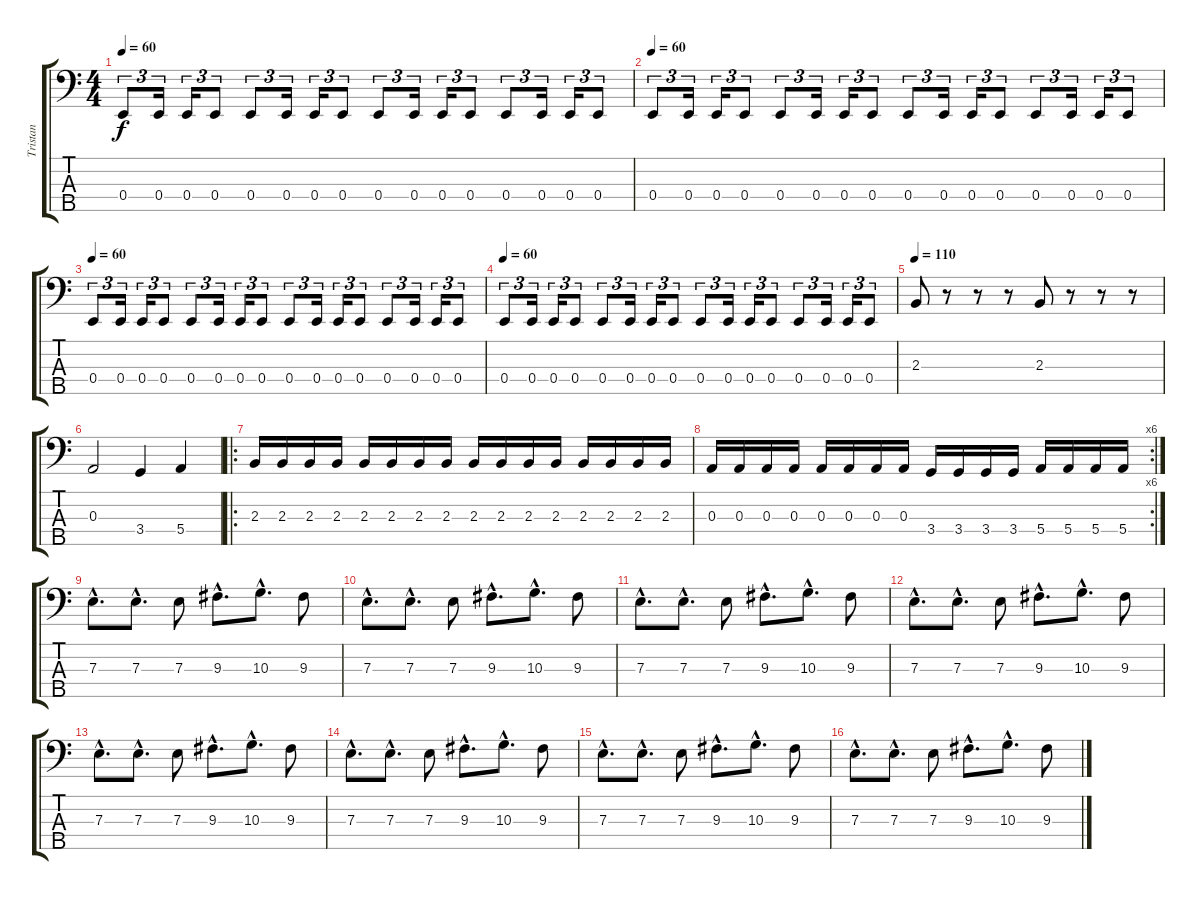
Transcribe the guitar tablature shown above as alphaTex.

\track ("Tristan" "Tristan") {instrument electricbassfinger}
\staff {score tabs}
\tuning (G2 D2 A1 E1 B0) {hide}
\ts (4 4)
\tempo 60
\clef f4
\ks c
0.4.8{tu (3 2) dy f} 0.4.16{tu (3 2)} 0.4.16{tu (3 2)} 0.4.8{tu (3 2)} 0.4.8{tu (3 2)} 0.4.16{tu (3 2)} 0.4.16{tu (3 2)} 0.4.8{tu (3 2)} 0.4.8{tu (3 2)} 0.4.16{tu (3 2)} 0.4.16{tu (3 2)} 0.4.8{tu (3 2)} 0.4.8{tu (3 2)} 0.4.16{tu (3 2)} 0.4.16{tu (3 2)} 0.4.8{tu (3 2)} |
\tempo 60
0.4.8{tu (3 2)} 0.4.16{tu (3 2)} 0.4.16{tu (3 2)} 0.4.8{tu (3 2)} 0.4.8{tu (3 2)} 0.4.16{tu (3 2)} 0.4.16{tu (3 2)} 0.4.8{tu (3 2)} 0.4.8{tu (3 2)} 0.4.16{tu (3 2)} 0.4.16{tu (3 2)} 0.4.8{tu (3 2)} 0.4.8{tu (3 2)} 0.4.16{tu (3 2)} 0.4.16{tu (3 2)} 0.4.8{tu (3 2)} |
\tempo 60
0.4.8{tu (3 2)} 0.4.16{tu (3 2)} 0.4.16{tu (3 2)} 0.4.8{tu (3 2)} 0.4.8{tu (3 2)} 0.4.16{tu (3 2)} 0.4.16{tu (3 2)} 0.4.8{tu (3 2)} 0.4.8{tu (3 2)} 0.4.16{tu (3 2)} 0.4.16{tu (3 2)} 0.4.8{tu (3 2)} 0.4.8{tu (3 2)} 0.4.16{tu (3 2)} 0.4.16{tu (3 2)} 0.4.8{tu (3 2)} |
\tempo 60
0.4.8{tu (3 2)} 0.4.16{tu (3 2)} 0.4.16{tu (3 2)} 0.4.8{tu (3 2)} 0.4.8{tu (3 2)} 0.4.16{tu (3 2)} 0.4.16{tu (3 2)} 0.4.8{tu (3 2)} 0.4.8{tu (3 2)} 0.4.16{tu (3 2)} 0.4.16{tu (3 2)} 0.4.8{tu (3 2)} 0.4.8{tu (3 2)} 0.4.16{tu (3 2)} 0.4.16{tu (3 2)} 0.4.8{tu (3 2)} |
\tempo 110
2.3.8 r.8 r.8 r.8 2.3.8 r.8 r.8 r.8 |
0.3.2 3.4.4 5.4.4 |
\ro
2.3.16 2.3.16 2.3.16 2.3.16 2.3.16 2.3.16 2.3.16 2.3.16 2.3.16 2.3.16 2.3.16 2.3.16 2.3.16 2.3.16 2.3.16 2.3.16 |
\rc 6
0.3.16 0.3.16 0.3.16 0.3.16 0.3.16 0.3.16 0.3.16 0.3.16 3.4.16 3.4.16 3.4.16 3.4.16 5.4.16 5.4.16 5.4.16 5.4.16 |
7.3{hac}.8{d} 7.3{hac}.8{d} 7.3.8 9.3{hac}.8{d} 10.3{hac}.8{d} 9.3.8 |
7.3{hac}.8{d} 7.3{hac}.8{d} 7.3.8 9.3{hac}.8{d} 10.3{hac}.8{d} 9.3.8 |
7.3{hac}.8{d} 7.3{hac}.8{d} 7.3.8 9.3{hac}.8{d} 10.3{hac}.8{d} 9.3.8 |
7.3{hac}.8{d} 7.3{hac}.8{d} 7.3.8 9.3{hac}.8{d} 10.3{hac}.8{d} 9.3.8 |
7.3{hac}.8{d} 7.3{hac}.8{d} 7.3.8 9.3{hac}.8{d} 10.3{hac}.8{d} 9.3.8 |
7.3{hac}.8{d} 7.3{hac}.8{d} 7.3.8 9.3{hac}.8{d} 10.3{hac}.8{d} 9.3.8 |
7.3{hac}.8{d} 7.3{hac}.8{d} 7.3.8 9.3{hac}.8{d} 10.3{hac}.8{d} 9.3.8 |
7.3{hac}.8{d} 7.3{hac}.8{d} 7.3.8 9.3{hac}.8{d} 10.3{hac}.8{d} 9.3.8
